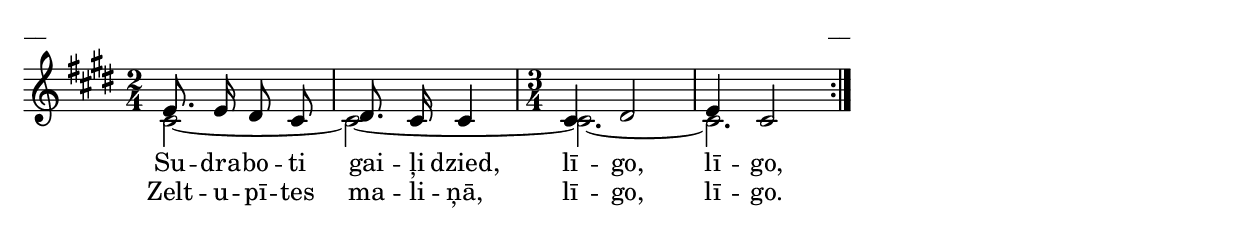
\version "2.13.16"
%\header {
%    title = "Sudraboti gaiļi dzied"
%}
\paper {
line-width = 14\cm
left-margin = 0.4\cm
between-system-padding = 0.1\cm
between-system-space = 0.1\cm
}
\layout {
indent = #0
ragged-last = ##f
}

voiceA = \relative c' {
\clef "treble"
\key cis\minor
\repeat volta 2 {
\time 2/4
e8. e16 dis8 cis | dis8. cis16 cis4 
\time 3/4 
cis4 dis2 | e4 cis2 
}
} 

lyricAA = \lyricmode {
Su -- dra -- bo -- ti gai -- ļi1 dzied, lī -- go, lī -- go,
} 

lyricAB = \lyricmode {
Zelt -- u -- pī -- tes ma -- li -- ņā, lī -- go, lī -- go.
} 

voiceB = \relative c' {
\clef "treble"
\key cis\minor
\repeat volta 2 {
\time 2/4
cis2~ | cis2~ 
\time 3/4 
cis2.~ | cis2.
}
} 


fullScore = <<
\new Staff {
<<
\new Voice = "voiceA" { \voiceOne \autoBeamOff \voiceA }
\lyricsto "voiceA" \new Lyrics \lyricAA
\lyricsto "voiceA" \new Lyrics \lyricAB
\new Voice = "voiceB" { \voiceTwo \autoBeamOff \voiceB }
>>
}
>>

\score {
\fullScore
\header { piece = "__" opus = "__" }
}
\markup { \with-color #(x11-color 'white) \sans \smaller "__" }
\score {
\unfoldRepeats
\fullScore
\midi {
\context { \Staff \remove "Staff_performer" }
\context { \Voice \consists "Staff_performer" }
}
}


